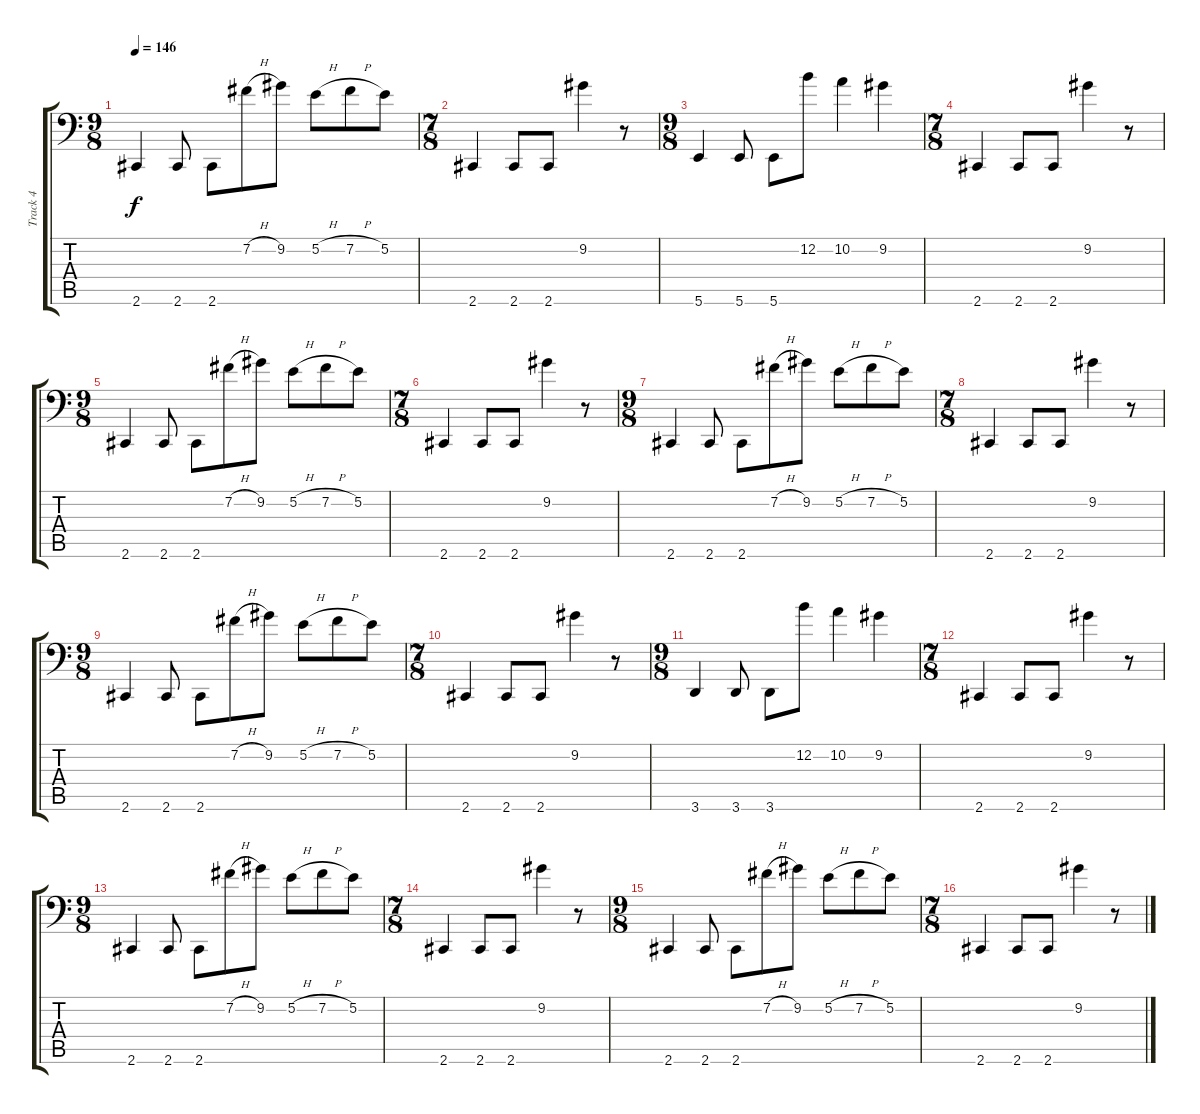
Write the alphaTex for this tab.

\track ("Track 4" "Track 4") {instrument electricbassfinger}
\staff {score tabs}
\tuning (E3 B2 G2 B1 Gb1 B0) {hide}
\ts (9 8)
\tempo 146
\clef f4
\ks c
2.6.4{dy f} 2.6.8 2.6.8 7.2{h}.8 9.2.8 5.2{h}.8 7.2{h}.8 5.2.8 |
\ts (7 8)
2.6.4 2.6.8 2.6.8 9.2.4 r.8 |
\ts (9 8)
5.6.4 5.6.8 5.6.8 12.2.8 10.2.4 9.2.4 |
\ts (7 8)
2.6.4 2.6.8 2.6.8 9.2.4 r.8 |
\ts (9 8)
2.6.4 2.6.8 2.6.8 7.2{h}.8 9.2.8 5.2{h}.8 7.2{h}.8 5.2.8 |
\ts (7 8)
2.6.4 2.6.8 2.6.8 9.2.4 r.8 |
\ts (9 8)
2.6.4 2.6.8 2.6.8 7.2{h}.8 9.2.8 5.2{h}.8 7.2{h}.8 5.2.8 |
\ts (7 8)
2.6.4 2.6.8 2.6.8 9.2.4 r.8 |
\ts (9 8)
2.6.4 2.6.8 2.6.8 7.2{h}.8 9.2.8 5.2{h}.8 7.2{h}.8 5.2.8 |
\ts (7 8)
2.6.4 2.6.8 2.6.8 9.2.4 r.8 |
\ts (9 8)
3.6.4 3.6.8 3.6.8 12.2.8 10.2.4 9.2.4 |
\ts (7 8)
2.6.4 2.6.8 2.6.8 9.2.4 r.8 |
\ts (9 8)
2.6.4 2.6.8 2.6.8 7.2{h}.8 9.2.8 5.2{h}.8 7.2{h}.8 5.2.8 |
\ts (7 8)
2.6.4 2.6.8 2.6.8 9.2.4 r.8 |
\ts (9 8)
2.6.4 2.6.8 2.6.8 7.2{h}.8 9.2.8 5.2{h}.8 7.2{h}.8 5.2.8 |
\ts (7 8)
2.6.4 2.6.8 2.6.8 9.2.4 r.8
